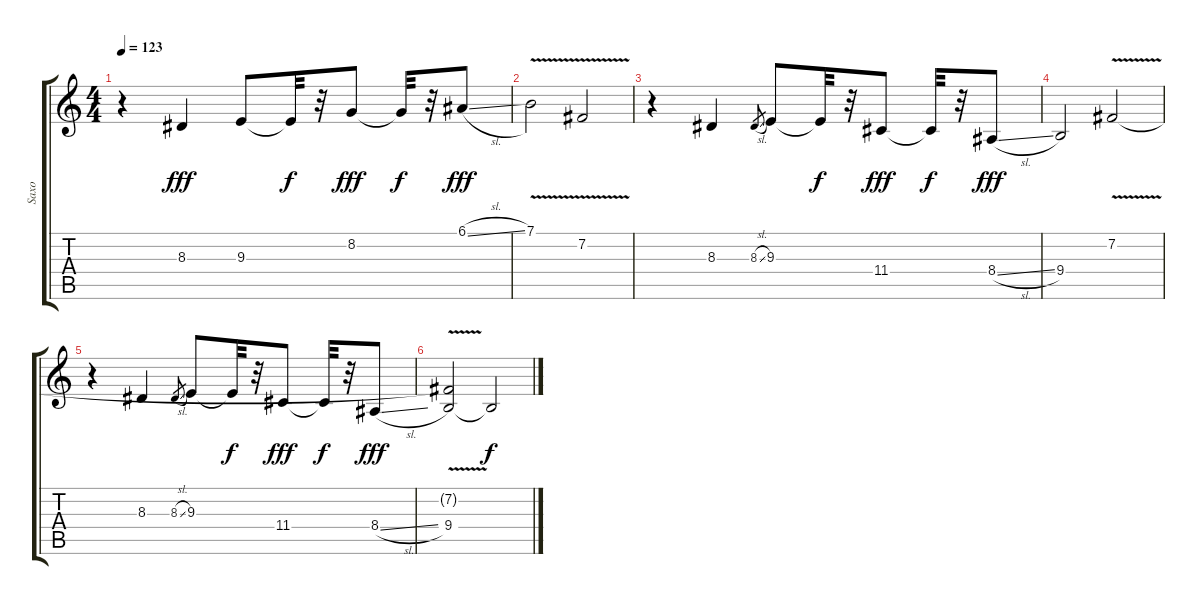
\track ("Saxo" "Saxo") {instrument baritonesax}
\staff {score tabs}
\tuning (E4 B3 G3 D3 A2 E2) {hide}
\ts (4 4)
\tempo 123
\clef g2
\ks c
r.4{dy fff} 8.3.4 9.3.8 9.3{t}.32{dy f} r.32 8.2.8{dy fff} 8.2{t}.32{dy f} r.32 6.1{sl}.8{dy fff} |
7.1{v}.2 7.2{v}.2 |
r.4 8.3.4 8.3{sl}.8{gr} 9.3.8 9.3{t}.32{dy f} r.32 11.4.8{dy fff} 11.4{t}.32{dy f} r.32 8.4{sl}.8{dy fff} |
9.4.2 7.2{v}.2 |
r.4 8.3.4 8.3{sl}.8{gr} 9.3.8 9.3{t}.32{dy f} r.32 11.4.8{dy fff} 11.4{t}.32{dy f} r.32 8.4{sl}.8{dy fff} |
(7.2{t} 9.4).2 9.4{t}.2{dy f volume 0}
